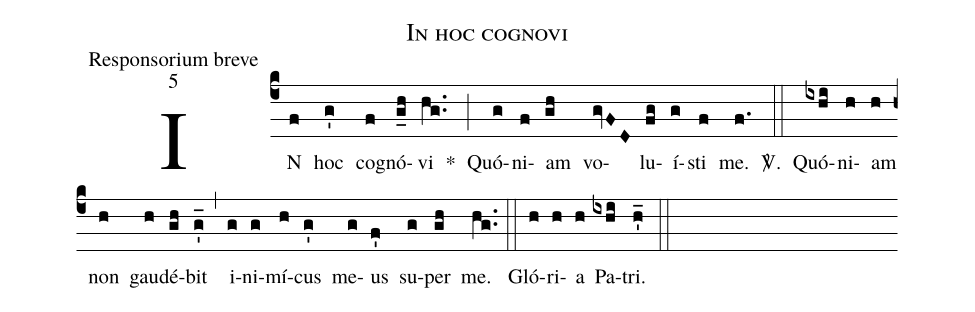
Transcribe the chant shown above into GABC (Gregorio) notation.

name:In hoc cognovi;
office-part:Responsorium breve;
mode:5;
%%
(c4) IN(f) hoc(g') co(f)gnó(g_h)vi(hg..) *(;) Quó(g)ni(f)am(gh) vo(gvFD)lu(fg)í(g)sti(f) me.(f.) <sp>V/</sp>.(::) Quó(ixhi)ni(h)am(h) non(h) gau(h)dé(gh)bit(g'_) (,) i(g)ni(g)mí(h)cus(g') me(g)us(f') su(g)per(gh) me.(hg..) (::) Gló(h)ri(h)a(h) Pa(ixhi)tri.(h'_) (::)
